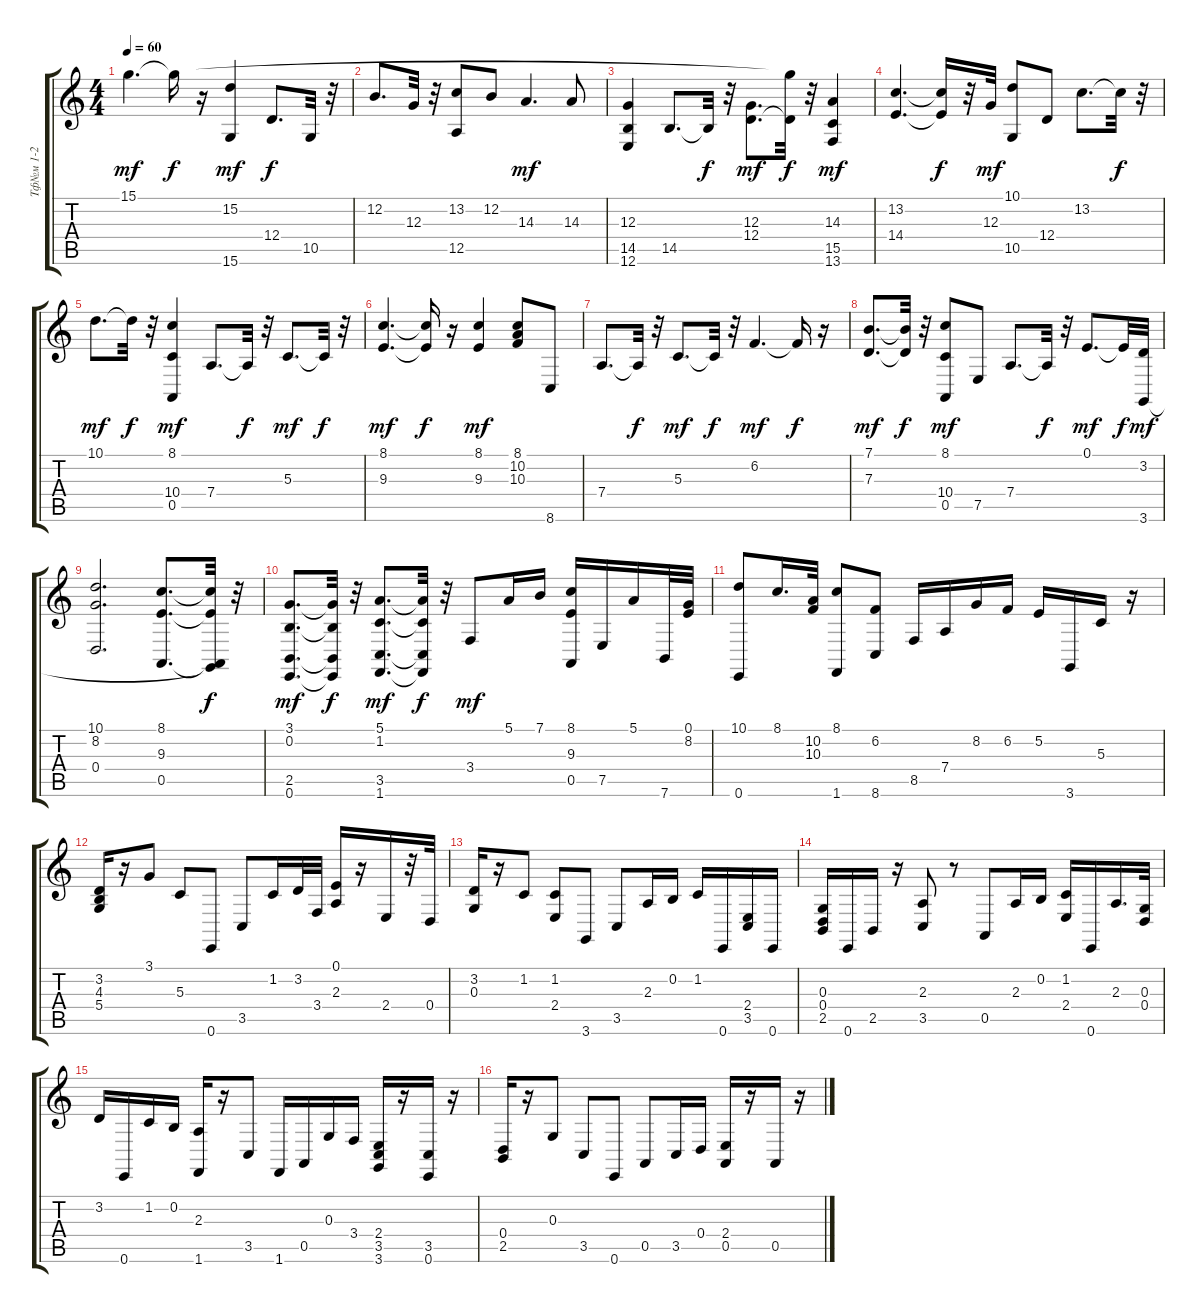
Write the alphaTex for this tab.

\track ("Тф№м 1-2" "Тф№м 1-2") {instrument acousticgrandpiano}
\staff {score tabs}
\tuning (E4 B3 G3 D3 A2 E2) {hide}
\ts (4 4)
\tempo 60
\clef g2
\ks c
15.1.4{d dy mf} 15.1{t}.16{dy f} r.16 (15.2 15.6).4{dy mf} 12.4.8{d dy f} 10.5{t}.32 r.32 |
12.2.8{d} 12.3{t}.32 r.32 (13.2 12.5).8 12.2.8 14.3.4{d dy mf} 14.3.8 |
(12.3 14.5 12.6).4 14.5.8{d} 14.5{t}.32{dy f} r.32 (12.3 12.4).8{d dy mf} (15.1{t} 12.4{t}).32{dy f} r.32 (14.3 15.5 13.6).4{dy mf} |
(13.2 14.4).4{d} (13.2{t} 14.4{t}).16{dy f} r.32 12.3.32{dy mf} (10.1 10.5).8 12.4.8 13.2.8{d} 13.2{t}.32{dy f} r.32 |
10.1.8{d dy mf} 10.1{t}.32{dy f} r.32 (8.1 10.4 0.5).4{dy mf} 7.4.8{d} 7.4{t}.32{dy f} r.32 5.3.8{d dy mf} 5.3{t}.32{dy f} r.32 |
(8.1 9.3).4{d dy mf} (8.1{t} 9.3{t}).16{dy f} r.16 (8.1 9.3).4{dy mf} (8.1 10.2 10.3).8 8.6.8 |
7.4.8{d} 7.4{t}.32{dy f} r.32 5.3.8{d dy mf} 5.3{t}.32{dy f} r.32 6.2.4{d dy mf} 6.2{t}.16{dy f} r.16 |
(7.1 7.3).8{d dy mf} (7.1{t} 7.3{t}).32{dy f} r.32 (8.1 10.4 0.5).8{dy mf} 7.5.8 7.4.8{d} 7.4{t}.32{dy f} r.32 0.1.8{d dy mf} 0.1{t}.32{dy f} (3.2 3.6).32{dy mf} |
(10.1 8.2 0.4).2{d} (8.1 9.3 0.5).8{d} (8.1{t} 9.3{t} 0.5{t} 3.6{t}).32{dy f} r.32 |
(3.1 0.2 2.5 0.6).8{d dy mf} (3.1{t} 0.2{t} 2.5{t} 0.6{t}).32{dy f} r.32 (5.1 1.2 3.5 1.6).8{d dy mf} (5.1{t} 1.2{t} 3.5{t} 1.6{t}).32{dy f} r.32 3.4.8{dy mf} 5.1.16 7.1.16 (8.1 9.3 0.5).16 7.5.16 5.1.16 7.6.32 (0.1 8.2).32 |
(10.1 0.6).8 8.1.16{d} (10.2 10.3).32 (8.1 1.6).8 (6.2 8.6).8 8.5.16 7.4.16 8.2.16 6.2.16 5.2.16 3.6.16 5.3.16 r.16 |
(3.2 4.3 5.4).16 r.16 3.1.8 5.3.8 0.6.8 3.5.8 1.2.16 3.2.32 3.4.32 (0.1 2.3).16 r.16 2.4.16 r.32 0.4.32 |
(3.2 0.3).16 r.16 1.2.8 (1.2 2.4).8 3.6.8 3.5.8 2.3.16 0.2.16 1.2.16 0.6.16 (2.4 3.5).16 0.6.16 |
(0.3 0.4 2.5).16 0.6.16 2.5.16 r.16 (2.3 3.5).8 r.8 0.5.8 2.3.16 0.2.16 (1.2 2.4).16 0.6.16 2.3.16{d} (0.3 0.4).32 |
3.2.16 0.6.16 1.2.16 0.2.16 (2.3 1.6).16 r.16 3.5.8 1.6.16 0.5.16 0.3.16 3.4.16 (2.4 3.5 3.6).16 r.16 (3.5 0.6).16 r.16 |
(0.4 2.5).16 r.16 0.3.8 3.5.8 0.6.8 0.5.8 3.5.16 0.4.16 (2.4 0.5).16 r.16 0.5.16 r.16
